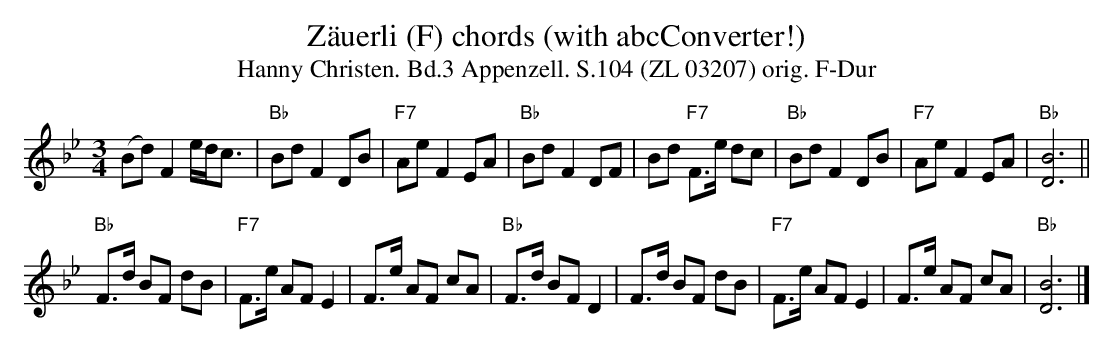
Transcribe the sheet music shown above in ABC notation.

X:1
T:Zäuerli (F) chords (with abcConverter!)
T:Hanny Christen. Bd.3 Appenzell. S.104 (ZL 03207) orig. F-Dur
M:3/4
L:1/8
K:Bbmaj%%MIDI gchordon
(Bd) F2 e/2d<c | "Bb"Bd F2 DB | "F7"Ae F2 EA | "Bb"Bd F2 DF | \
Bd "F7"F>e dc | "Bb"Bd F2 DB | "F7"Ae F2 EA | "Bb"[D6B6] ||
"Bb"F>d BF dB | "F7"F>e AF E2 | F>e AF cA | "Bb"F>d BF D2 | \
F>d BF dB | "F7"F>e AF E2 | F>e AF cA | "Bb"[D6B6] |]
